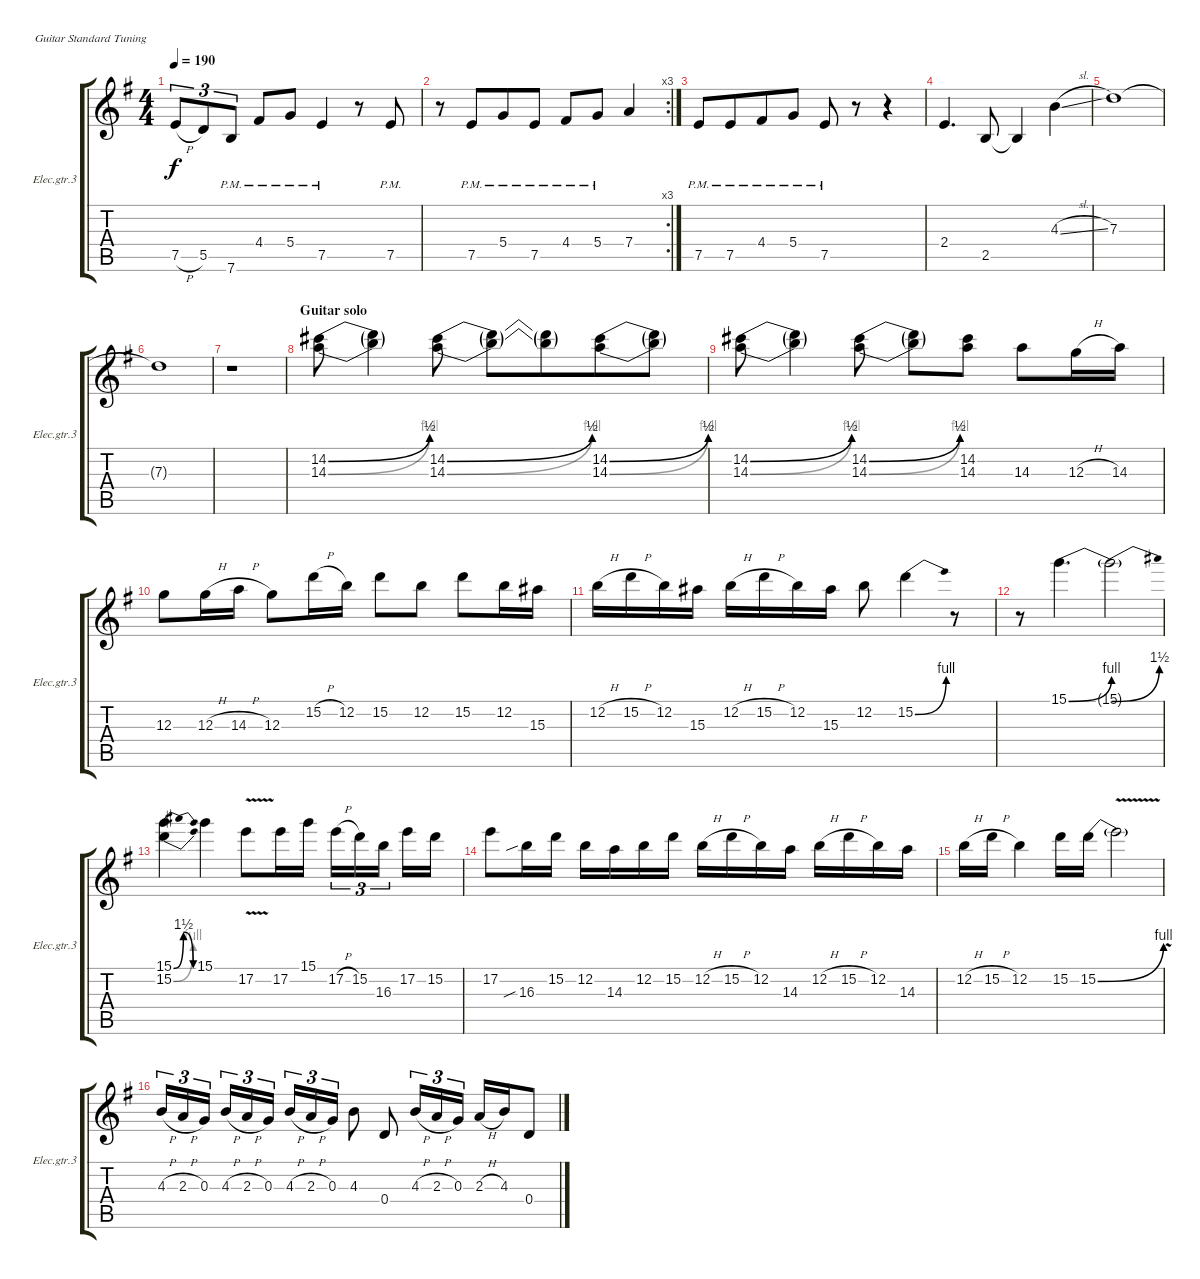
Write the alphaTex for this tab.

\defaultSystemsLayout 4
\bracketExtendMode groupsimilarinstruments
\useSystemSignSeparator
\singleTrackTrackNamePolicy allsystems
\multiTrackTrackNamePolicy allsystems
\firstSystemTrackNameOrientation horizontal
\otherSystemsTrackNameOrientation horizontal
\track ("Elec. gtr. 3" "Elec.gtr.3") {instrument acousticguitarsteel}
\staff {score tabs}
\tuning (E4 B3 G3 D3 A2 E2)
\ts (4 4)
\tempo 190
\clef g2
\ks eminor
7.5{h}.8{tu (3 2) dy f} 5.5.8{tu (3 2)} 7.6{pm}.8{tu (3 2)} 4.4{pm}.8 5.4{pm}.8 7.5{pm}.4 r.8 7.5{pm}.8 |
\rc 3
r.8{beam merge} 7.5{pm}.8{beam merge} 5.4{pm}.8 7.5{pm}.8 4.4{pm}.8 5.4{pm}.8 7.4.4 |
7.5{pm}.8 7.5{pm}.8{beam merge} 4.4{pm}.8 5.4{pm}.8 7.5{pm}.8 r.8 r.4 |
2.4.4{d} 2.5.8 2.5{t}.4 4.3{sl}.4 |
7.3.1 |
7.3{t}.1 |
r.1 |
\section ("" "Guitar solo")
(14.3{be (bend 0 0 60 4)} 14.2{be (bend 0 0 60 2)}).8 (14.3{t} 14.2{t}).4 (14.2{be (bend 0 0 60 2)} 14.3{be (bend 0 0 59.4 4)}).8 (14.2{t} 14.3{t}).8 (14.2{t} 14.3{t}).8{beam merge} (14.3{be (bend 0 0 60 4)} 14.2{be (bend 0 0 60 2)}).8 (14.3{t} 14.2{t}).8 |
(14.3{be (bend 0 0 60 4)} 14.2{be (bend 0 0 60 2)}).8 (14.3{t} 14.2{t}).4 (14.2{be (bend 0 0 60 2)} 14.3{be (bend 0 0 59.4 4)}).8 (14.2{t} 14.3{t}).8 (14.3 14.2).8 14.3.8 12.3{h}.16 14.3.16 |
12.3.8 12.3{h}.16 14.3{h}.16 12.3.8 15.2{h}.16 12.2.16 15.2.8 12.2.8 15.2.8 12.2.16 15.3.16 |
12.2{h}.16 15.2{h}.16 12.2.16 15.3.16 12.2{h}.16 15.2{h}.16 12.2.16 15.3.16 12.2.8 15.2{be (bend 0 0 60 4)}.4 r.8 |
r.8 15.1{be (bend 0 0 60 4)}.4{d} 15.1{be (bend 0 0 59.4 6) t}.2 |
(15.2{be (bend 0 0 60 4)} 15.1{be (bendrelease 0 0 22.2 6 34.199999999999996 6 59.4 0)}).4 15.1.4 17.2{v}.8 17.2.16 15.1.16 17.2{h}.16{tu (3 2)} 15.2.16{tu (3 2)} 16.3.16{tu (3 2)} 17.2.16 15.2.16 |
17.2.8 16.3{sib}.16 15.2.16 12.2.16 14.3.16 12.2.16 15.2.16 12.2{h}.16 15.2{h}.16 12.2.16 14.3.16 12.2{h}.16 15.2{h}.16 12.2.16 14.3.16 |
12.2{h}.16 15.2{h}.16 12.2.4 15.2.16 15.2{be (bend 0 0 60 4)}.16 15.2{v t}.2 |
4.3{h}.16{tu (3 2)} 2.3{h}.16{tu (3 2)} 0.3.16{tu (3 2)} 4.3{h}.16{tu (3 2)} 2.3{h}.16{tu (3 2)} 0.3.16{tu (3 2)} 4.3{h}.16{tu (3 2)} 2.3{h}.16{tu (3 2)} 0.3.16{tu (3 2)} 4.3.8 0.4.8 4.3{h}.16{tu (3 2)} 2.3{h}.16{tu (3 2)} 0.3.16{tu (3 2)} 2.3{h}.16 4.3.16 0.4.8
